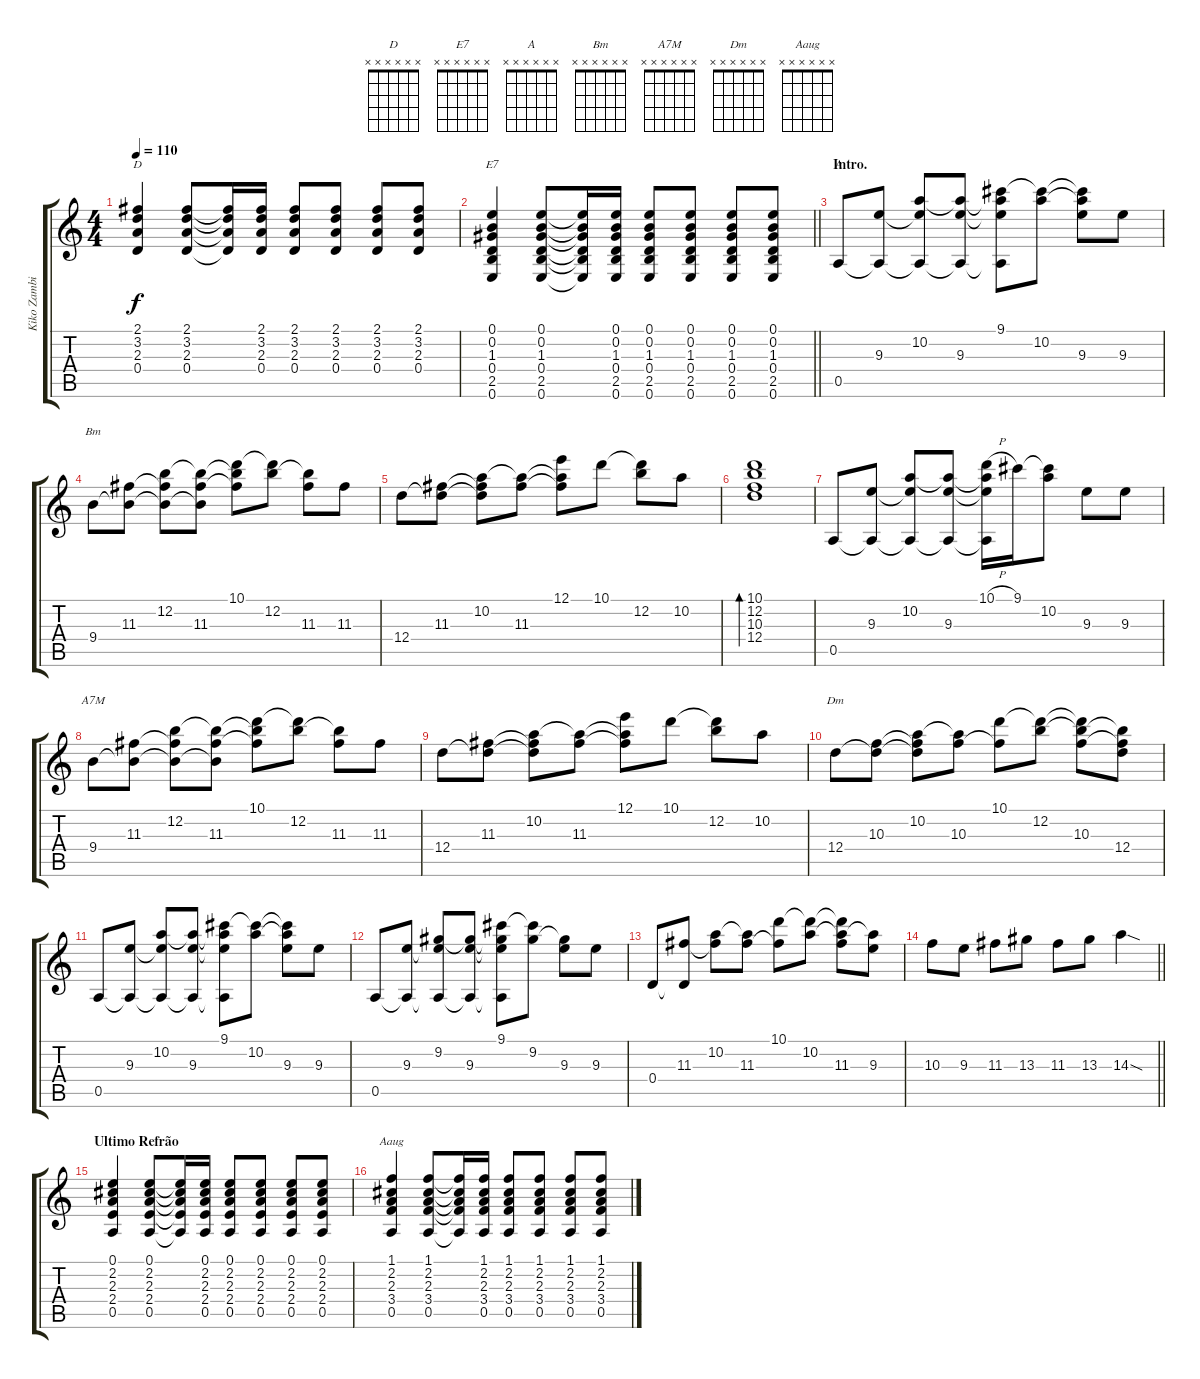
\track ("Kiko Zambianchi" "Kiko Zambi") {instrument acousticguitarsteel}
\staff {score tabs}
\tuning (E4 B3 G3 D3 A2 E2) {hide}
\chord ("D" x x x x x x)
\chord ("E7" x x x x x x)
\chord ("A" x x x x x x)
\chord ("Bm" x x x x x x)
\chord ("A7M" x x x x x x)
\chord ("Dm" x x x x x x)
\chord ("Aaug" x x x x x x)
\ts (4 4)
\tempo 110
\clef g2
\ks c
(2.1 3.2 2.3 0.4).4{ch "D" dy f} (2.1 3.2 2.3 0.4).8 (2.1{t} 3.2{t} 2.3{t} 0.4{t}).16 (2.1 3.2 2.3 0.4).16 (2.1 3.2 2.3 0.4).8 (2.1 3.2 2.3 0.4).8 (2.1 3.2 2.3 0.4).8 (2.1 3.2 2.3 0.4).8 |
\barLineRight lightlight
(0.1 0.2 1.3 0.4 2.5 0.6).4{ch "E7"} (0.1 0.2 1.3 0.4 2.5 0.6).8 (0.1{t} 0.2{t} 1.3{t} 0.4{t} 2.5{t} 0.6{t}).16 (0.1 0.2 1.3 0.4 2.5 0.6).16 (0.1 0.2 1.3 0.4 2.5 0.6).8 (0.1 0.2 1.3 0.4 2.5 0.6).8 (0.1 0.2 1.3 0.4 2.5 0.6).8 (0.1 0.2 1.3 0.4 2.5 0.6).8 |
\section ("" "Intro.")
0.5.8{ch "A"} (9.3 0.5{t}).8 (10.2 9.3{t} 0.5{t}).8 (10.2{t} 9.3 0.5{t}).8 (9.1 10.2{t} 9.3{t} 0.5{t}).8 (9.1{t} 10.2).8 (9.1{t} 10.2{t} 9.3).8 9.3.8 |
9.4.8{ch "Bm"} (11.3 9.4{t}).8 (12.2 11.3{t} 9.4{t}).8 (12.2{t} 11.3 9.4{t}).8 (10.1 12.2{t} 11.3{t}).8 (10.1{t} 12.2).8 (12.2{t} 11.3).8 11.3.8 |
12.4.8 (11.3 12.4{t}).8 (10.2 11.3{t} 12.4{t}).8 (10.2{t} 11.3).8 (12.1 10.2{t} 11.3{t}).8 10.1.8 (10.1{t} 12.2).8 10.2.8 |
(10.1 12.2 10.3 12.4).1{bd 240} |
0.5.8 (9.3 0.5{t}).8 (10.2 9.3{t} 0.5{t}).8 (10.2{t} 9.3 0.5{t}).8 (10.1{h} 10.2{t} 9.3{t} 0.5{t}).16 9.1.16 (9.1{t} 10.2).8 9.3.8 9.3.8 |
9.4.8{ch "A7M"} (11.3 9.4{t}).8 (12.2 11.3{t} 9.4{t}).8 (12.2{t} 11.3 9.4{t}).8 (10.1 12.2{t} 11.3{t}).8 (10.1{t} 12.2).8 (12.2{t} 11.3).8 11.3.8 |
12.4.8 (11.3 12.4{t}).8 (10.2 11.3{t} 12.4{t}).8 (10.2{t} 11.3).8 (12.1 10.2{t} 11.3{t}).8 10.1.8 (10.1{t} 12.2).8 10.2.8 |
12.4.8{ch "Dm"} (10.3 12.4{t}).8 (10.2 10.3{t} 12.4{t}).8 (10.2{t} 10.3).8 (10.1 10.3{t}).8 (10.1{t} 12.2).8 (10.1{t} 12.2{t} 10.3).8 (12.2{t} 10.3{t} 12.4).8 |
0.5.8 (9.3 0.5{t}).8 (10.2 9.3{t} 0.5{t}).8 (10.2{t} 9.3 0.5{t}).8 (9.1 10.2{t} 9.3{t} 0.5{t}).8 (9.1{t} 10.2).8 (9.1{t} 10.2{t} 9.3).8 9.3.8 |
0.5.8 (9.3 0.5{t}).8 (9.2 9.3{t} 0.5{t}).8 (9.2{t} 9.3 0.5{t}).8 (9.1 9.2{t} 9.3{t} 0.5{t}).8 (9.1{t} 9.2).8 (9.2{t} 9.3).8 9.3.8 |
0.4.8 (11.3 0.4{t}).8 (10.2 11.3{t}).8 (10.2{t} 11.3).8 (10.1 11.3{t}).8 (10.1{t} 10.2).8 (10.1{t} 10.2{t} 11.3).8 (10.2{t} 9.3).8 |
\barLineRight lightlight
10.3.8 9.3.8 11.3.8 13.3.8 11.3.8 13.3.8 14.3{sod}.4 |
\section ("" "Ultimo Refrão")
(0.1 2.2 2.3 2.4 0.5).4 (0.1 2.2 2.3 2.4 0.5).8 (0.1{t} 2.2{t} 2.3{t} 2.4{t} 0.5{t}).16 (0.1 2.2 2.3 2.4 0.5).16 (0.1 2.2 2.3 2.4 0.5).8 (0.1 2.2 2.3 2.4 0.5).8 (0.1 2.2 2.3 2.4 0.5).8 (0.1 2.2 2.3 2.4 0.5).8 |
(1.1 2.2 2.3 3.4 0.5).4{ch "Aaug"} (1.1 2.2 2.3 3.4 0.5).8 (1.1{t} 2.2{t} 2.3{t} 3.4{t} 0.5{t}).16 (1.1 2.2 2.3 3.4 0.5).16 (1.1 2.2 2.3 3.4 0.5).8 (1.1 2.2 2.3 3.4 0.5).8 (1.1 2.2 2.3 3.4 0.5).8 (1.1 2.2 2.3 3.4 0.5).8
